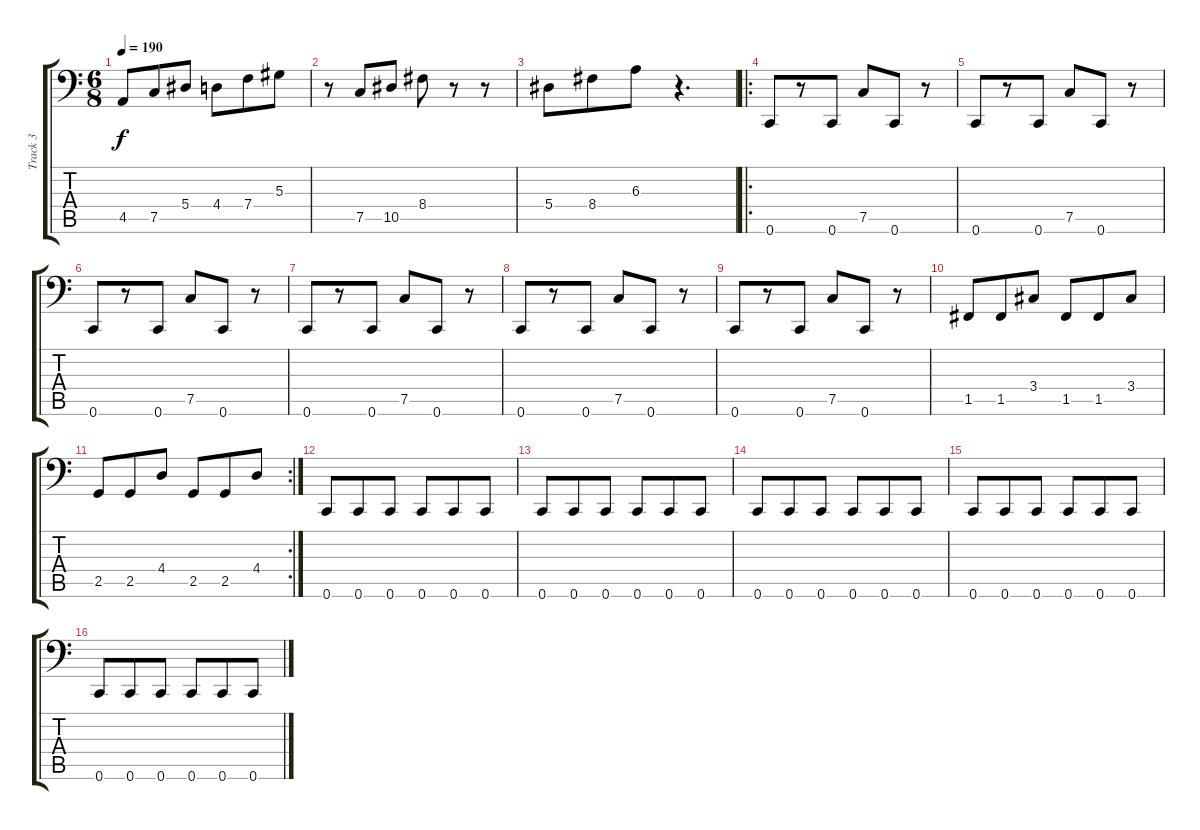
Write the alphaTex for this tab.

\track ("Track 3" "Track 3") {instrument electricbassfinger}
\staff {score tabs}
\tuning (C3 G2 Eb2 Bb1 F1 C1) {hide}
\ts (6 8)
\tempo 190
\clef f4
\ks c
4.5.8{dy f} 7.5.8 5.4.8 4.4.8 7.4.8 5.3.8 |
r.8 7.5.8 10.5.8 8.4.8 r.8 r.8 |
5.4.8 8.4.8 6.3.8 r.4{d} |
\ro
0.6.8 r.8 0.6.8 7.5.8 0.6.8 r.8 |
0.6.8 r.8 0.6.8 7.5.8 0.6.8 r.8 |
0.6.8 r.8 0.6.8 7.5.8 0.6.8 r.8 |
0.6.8 r.8 0.6.8 7.5.8 0.6.8 r.8 |
0.6.8 r.8 0.6.8 7.5.8 0.6.8 r.8 |
0.6.8 r.8 0.6.8 7.5.8 0.6.8 r.8 |
1.5.8 1.5.8 3.4.8 1.5.8 1.5.8 3.4.8 |
\rc 2
2.5.8 2.5.8 4.4.8 2.5.8 2.5.8 4.4.8 |
0.6.8 0.6.8 0.6.8 0.6.8 0.6.8 0.6.8 |
0.6.8 0.6.8 0.6.8 0.6.8 0.6.8 0.6.8 |
0.6.8 0.6.8 0.6.8 0.6.8 0.6.8 0.6.8 |
0.6.8 0.6.8 0.6.8 0.6.8 0.6.8 0.6.8 |
0.6.8 0.6.8 0.6.8 0.6.8 0.6.8 0.6.8
